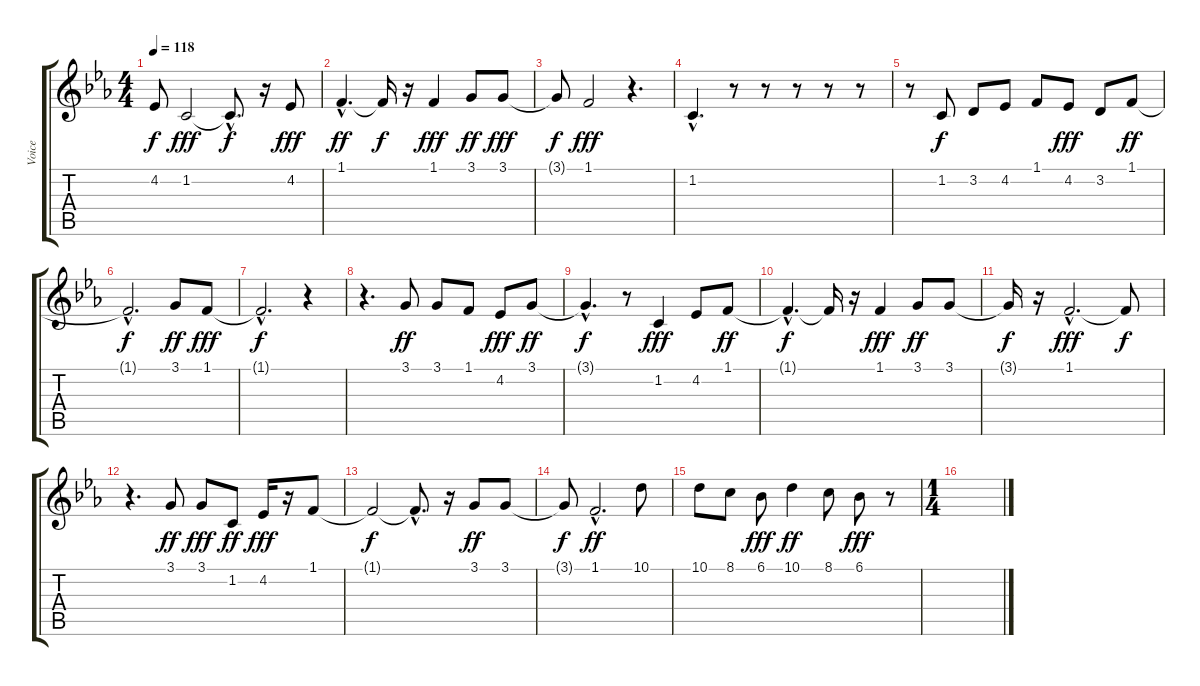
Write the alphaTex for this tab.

\track ("Voice" "Voice") {instrument tenorsax}
\staff {score tabs}
\tuning (E4 B3 G3 D3 A2 E2) {hide}
\ts (4 4)
\tempo 118
\clef g2
\ks cminor
4.2{t}.8{dy f} 1.2.2{dy fff} 1.2{hac t}.8{d dy f} r.16 4.2.8{dy fff} |
1.1{hac}.4{d dy ff} 1.1{t}.16{dy f} r.16 1.1.4{dy fff} 3.1.8{dy ff} 3.1.8{dy fff} |
3.1{t}.8{dy f} 1.1.2{dy fff} r.4{d} |
1.2{hac}.4{d} r.8 r.8 r.8 r.8 r.8 |
r.8 1.2.8{dy f} 3.2.8 4.2.8 1.1.8 4.2.8{dy fff} 3.2.8 1.1.8{dy ff} |
1.1{hac t}.2{d dy f} 3.1.8{dy ff} 1.1.8{dy fff} |
1.1{hac t}.2{d dy f} r.4 |
r.4{d} 3.1.8{dy ff} 3.1.8 1.1.8 4.2.8{dy fff} 3.1.8{dy ff} |
3.1{hac t}.4{d dy f} r.8 1.2.4{dy fff} 4.2.8 1.1.8{dy ff} |
1.1{hac t}.4{d dy f} 1.1{t}.16 r.16 1.1.4{dy fff} 3.1.8{dy ff} 3.1.8 |
3.1{t}.16{dy f} r.16 1.1{hac}.2{d dy fff} 1.1{t}.8{dy f} |
r.4{d} 3.1.8{dy ff} 3.1.8{dy fff} 1.2.8{dy ff} 4.2.16{dy fff} r.16 1.1.8 |
1.1{t}.2{dy f} 1.1{hac t}.8{d} r.16 3.1.8{dy ff} 3.1.8 |
3.1{t}.8{dy f} 1.1{hac}.2{d dy ff} 10.1.8 |
10.1.8 8.1.8 6.1.8{dy fff} 10.1.4{dy ff} 8.1.8 6.1.8{dy fff} r.8 |
\ts (1 4)
